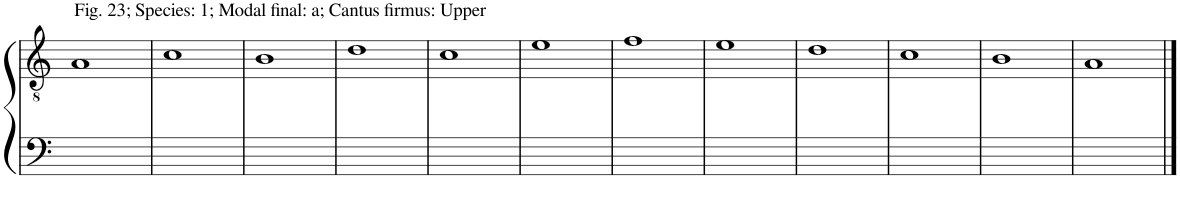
**kern	**kern
*part2	*part1
*staff2	*staff1
*I"Piano	*I"Piano
*I'Pno	*I'Pno
!!LO:PB:g=z
*clefF4	*clefGv2
*k[]	*k[]
*M2/2	*M2/2
=107	=107
!	!LO:TX:a:t=Fig. 23; Species&colon; 1; Modal final&colon; a; Cantus firmus&colon; Upper
1ryy	1A
=108	=108
1ryy	1c
=109	=109
1ryy	1B
=110	=110
1ryy	1d
=111	=111
1ryy	1c
=112	=112
1ryy	1e
=113	=113
1ryy	1f
=114	=114
1ryy	1e
=115	=115
1ryy	1d
=116	=116
1ryy	1c
=117	=117
1ryy	1B
=118	=118
1ryy	1A
==	==
*-	*-
